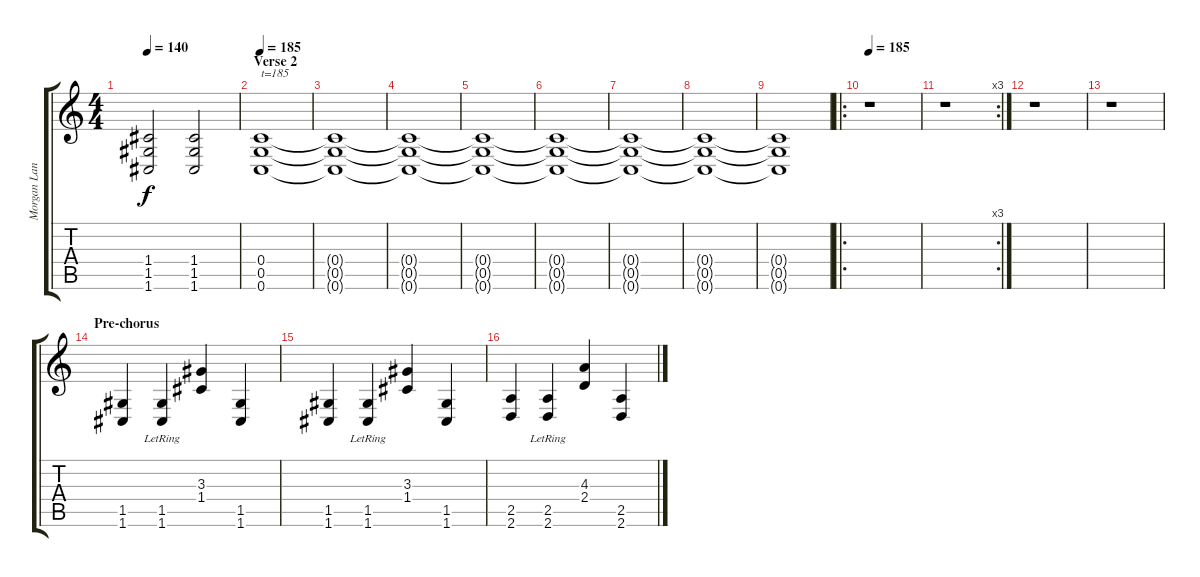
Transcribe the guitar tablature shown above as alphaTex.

\track ("Morgan Lander - Guitar" "Morgan Lan") {instrument distortionguitar}
\staff {score tabs}
\tuning (D4 A3 F3 C3 G2 C2) {hide}
\ts (4 4)
\tempo 140
\clef g2
\ks c
(1.4 1.5 1.6).2{dy f} (1.4 1.5 1.6).2 |
\section ("" "Verse 2")
\tempo 185
(0.4 0.5 0.6).1{txt "t=185" volume 12 balance 13 instrument distortionguitar} |
(0.4{t} 0.5{t} 0.6{t}).1 |
(0.4{t} 0.5{t} 0.6{t}).1 |
(0.4{t} 0.5{t} 0.6{t}).1 |
(0.4{t} 0.5{t} 0.6{t}).1 |
(0.4{t} 0.5{t} 0.6{t}).1 |
(0.4{t} 0.5{t} 0.6{t}).1{volume 4} |
(0.4{t} 0.5{t} 0.6{t}).1 |
\ro
\tempo 185
r.1 |
\rc 3
r.1 |
r.1 |
r.1 |
\section ("" "Pre-chorus")
(1.5 1.6).4{volume 12 balance 13 instrument distortionguitar} (1.5{lr} 1.6{lr}).4 (3.3 1.4).4 (1.5 1.6).4 |
(1.5 1.6).4 (1.5{lr} 1.6{lr}).4 (3.3 1.4).4 (1.5 1.6).4 |
(2.5 2.6).4 (2.5{lr} 2.6{lr}).4 (4.3 2.4).4 (2.5 2.6).4
